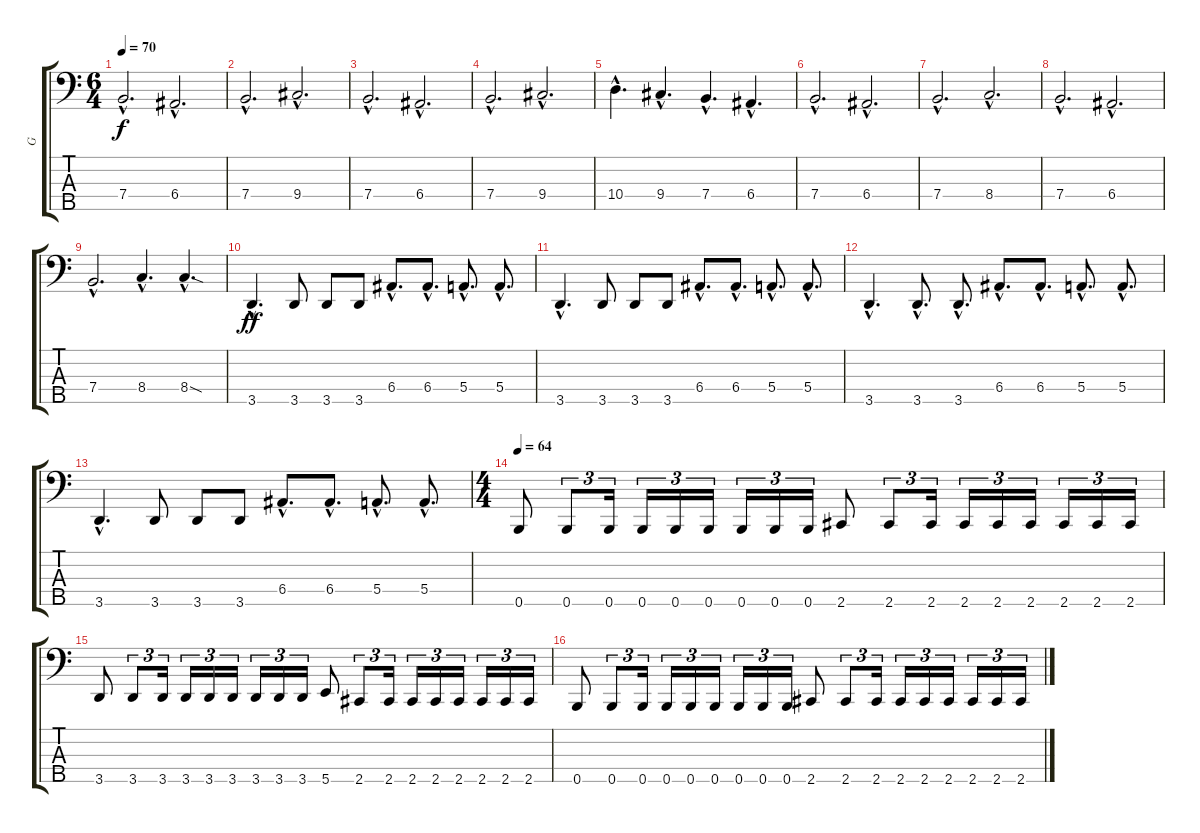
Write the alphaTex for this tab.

\track ("G" "G") {instrument electricbassfinger}
\staff {score tabs}
\tuning (G2 D2 A1 E1 B0) {hide}
\ts (6 4)
\section ("" " ")
\tempo 70
\clef f4
\ks c
7.4{hac}.2{d dy f} 6.4{hac}.2{d} |
7.4{hac}.2{d} 9.4{hac}.2{d} |
7.4{hac}.2{d} 6.4{hac}.2{d} |
7.4{hac}.2{d} 9.4{hac}.2{d} |
10.4{hac}.4{d} 9.4{hac}.4{d} 7.4{hac}.4{d} 6.4{hac}.4{d} |
7.4{hac}.2{d} 6.4{hac}.2{d} |
7.4{hac}.2{d} 8.4{hac}.2{d} |
7.4{hac}.2{d} 6.4{hac}.2{d} |
7.4{hac}.2{d} 8.4{hac}.4{d} 8.4{sod hac}.4{d} |
\section ("" " ")
3.5{hac}.4{d dy ff} 3.5.8 3.5.8 3.5.8 6.4{hac}.8{d} 6.4{hac}.8{d} 5.4{hac}.8{d} 5.4{hac}.8{d} |
3.5{hac}.4{d} 3.5.8 3.5.8 3.5.8 6.4{hac}.8{d} 6.4{hac}.8{d} 5.4{hac}.8{d} 5.4{hac}.8{d} |
3.5{hac}.4{d} 3.5{hac}.8{d} 3.5{hac}.8{d} 6.4{hac}.8{d} 6.4{hac}.8{d} 5.4{hac}.8{d} 5.4{hac}.8{d} |
3.5{hac}.4{d} 3.5.8 3.5.8 3.5.8 6.4{hac}.8{d} 6.4{hac}.8{d} 5.4{hac}.8{d} 5.4{hac}.8{d} |
\ts (4 4)
\section ("" " ")
\tempo 64
0.5.8 0.5.8{tu (3 2)} 0.5.16{tu (3 2)} 0.5.16{tu (3 2)} 0.5.16{tu (3 2)} 0.5.16{tu (3 2)} 0.5.16{tu (3 2)} 0.5.16{tu (3 2)} 0.5.16{tu (3 2)} 2.5.8 2.5.8{tu (3 2)} 2.5.16{tu (3 2)} 2.5.16{tu (3 2)} 2.5.16{tu (3 2)} 2.5.16{tu (3 2)} 2.5.16{tu (3 2)} 2.5.16{tu (3 2)} 2.5.16{tu (3 2)} |
3.5.8 3.5.8{tu (3 2)} 3.5.16{tu (3 2)} 3.5.16{tu (3 2)} 3.5.16{tu (3 2)} 3.5.16{tu (3 2)} 3.5.16{tu (3 2)} 3.5.16{tu (3 2)} 3.5.16{tu (3 2)} 5.5.8 2.5.8{tu (3 2)} 2.5.16{tu (3 2)} 2.5.16{tu (3 2)} 2.5.16{tu (3 2)} 2.5.16{tu (3 2)} 2.5.16{tu (3 2)} 2.5.16{tu (3 2)} 2.5.16{tu (3 2)} |
0.5.8 0.5.8{tu (3 2)} 0.5.16{tu (3 2)} 0.5.16{tu (3 2)} 0.5.16{tu (3 2)} 0.5.16{tu (3 2)} 0.5.16{tu (3 2)} 0.5.16{tu (3 2)} 0.5.16{tu (3 2)} 2.5.8 2.5.8{tu (3 2)} 2.5.16{tu (3 2)} 2.5.16{tu (3 2)} 2.5.16{tu (3 2)} 2.5.16{tu (3 2)} 2.5.16{tu (3 2)} 2.5.16{tu (3 2)} 2.5.16{tu (3 2)}
